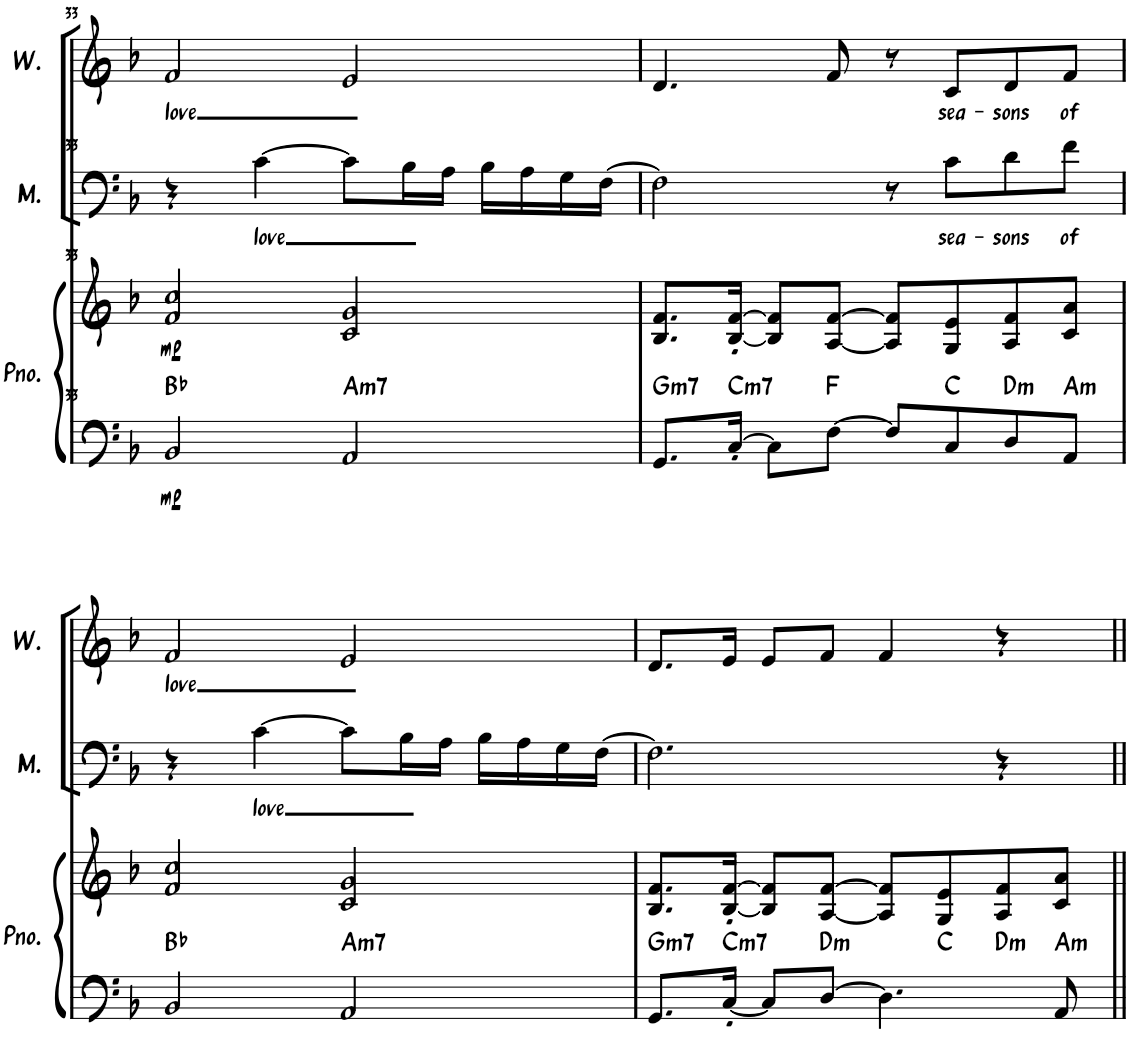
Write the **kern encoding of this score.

**kern	**kern	**dynam	**harte	**kern	**text	**kern	**text
*part3	*part3	*part3	*part3	*part2	*part2	*part1	*part1
*staff4	*staff3	*staff3/4	*	*staff2	*staff2	*staff1	*staff1
*I"钢琴	*	*	*	*I"男声	*	*I"女声	*
!!LO:PB:g=z
*clefF4	*clefG2	*	*	*clefF4	*	*clefG2	*
*k[b-]	*k[b-]	*	*	*k[b-]	*	*k[b-]	*
*M4/4	*M4/4	*	*	*M4/4	*	*M4/4	*
=33	=33	=33	=33	=33	=33	=33	=33
!	!	!LO:DY:b=2	!	!	!	!	!LO:LY:b
!	!	!LO:DY:n=1:b	!	!	!	!	!
2BB-/	2f/ 2cc/	mp mp	Bb:maj	4r	.	2f/	love
!	!	!	!	!	!LO:LY:b	!	!
.	.	.	.	[4c\	love	.	.
!	!	!	!LO:H:kt=m7	!	!	!	!
2AA/	2c/ 2g/	.	A:min7	8c\L]	.	2e/	.
.	.	.	.	16B-\L	.	.	.
.	.	.	.	16A\JJ	.	.	.
.	.	.	.	16B-\LL	.	.	.
.	.	.	.	16A\	.	.	.
.	.	.	.	16G\	.	.	.
.	.	.	.	[16F\JJ	.	.	.
=34	=34	=34	=34	=34	=34	=34	=34
!	!	!	!LO:H:kt=m7	!	!	!	!
8.GG/L	8.B-/ 8.f/L	.	G:min7	2F\]	.	4.d/	.
!	!	!	!LO:H:kt=m7	!	!	!	!
[16C'/Jk	[16B-/' [16f/'Jk	.	C:min7	.	.	.	.
8C\L]	8B-/] 8f/]L	.	.	.	.	.	.
[8F\J	[8A/ [8f/J	.	F:maj	.	.	8f/	.
8F/L]	8A/] 8f/]L	.	.	8r	.	8r	.
!	!	!	!	!	!LO:LY:b	!	!LO:LY:b
8C/	8G/ 8e/	.	C:maj	8c\L	sea-	8c/L	sea-
!	!	!	!LO:H:kt=m	!	!LO:LY:b	!	!LO:LY:b
8D/	8A/ 8f/	.	D:min	8d\	-sons	8d/	-sons
!	!	!	!LO:H:kt=m	!	!LO:LY:b	!	!LO:LY:b
8AA/J	8c/ 8a/J	.	A:min	8f\J	of	8f/J	of
!!LO:LB:g=z
=35	=35	=35	=35	=35	=35	=35	=35
!	!	!	!	!	!	!	!LO:LY:b
2BB-/	2f/ 2cc/	.	Bb:maj	4r	.	2f/	love
!	!	!	!	!	!LO:LY:b	!	!
.	.	.	.	[4c\	love	.	.
!	!	!	!LO:H:kt=m7	!	!	!	!
2AA/	2c/ 2g/	.	A:min7	8c\L]	.	2e/	.
.	.	.	.	16B-\L	.	.	.
.	.	.	.	16A\JJ	.	.	.
.	.	.	.	16B-\LL	.	.	.
.	.	.	.	16A\	.	.	.
.	.	.	.	16G\	.	.	.
.	.	.	.	[16F\JJ	.	.	.
=36	=36	=36	=36	=36	=36	=36	=36
!	!	!	!LO:H:kt=m7	!	!	!	!
8.GG/L	8.B-/ 8.f/L	.	G:min7	2.F\]	.	8.d/L	.
!	!	!	!LO:H:kt=m7	!	!	!	!
[16C'/Jk	[16B-/' [16f/'Jk	.	C:min7	.	.	16e/Jk	.
8C/L]	8B-/] 8f/]L	.	.	.	.	8e/L	.
!	!	!	!LO:H:kt=m	!	!	!	!
[8D/J	[8A/ [8f/J	.	D:min	.	.	8f/J	.
4.D\]	8A/] 8f/]L	.	.	.	.	4f/	.
.	8G/ 8e/	.	C:maj	.	.	.	.
!	!	!	!LO:H:kt=m	!	!	!	!
.	8A/ 8f/	.	D:min	4r	.	4r	.
!	!	!	!LO:H:kt=m	!	!	!	!
8AA/	8c/ 8a/J	.	A:min	.	.	.	.
=||	=||	=||	=||	=||	=||	=||	=||
*-	*-	*-	*-	*-	*-	*-	*-
